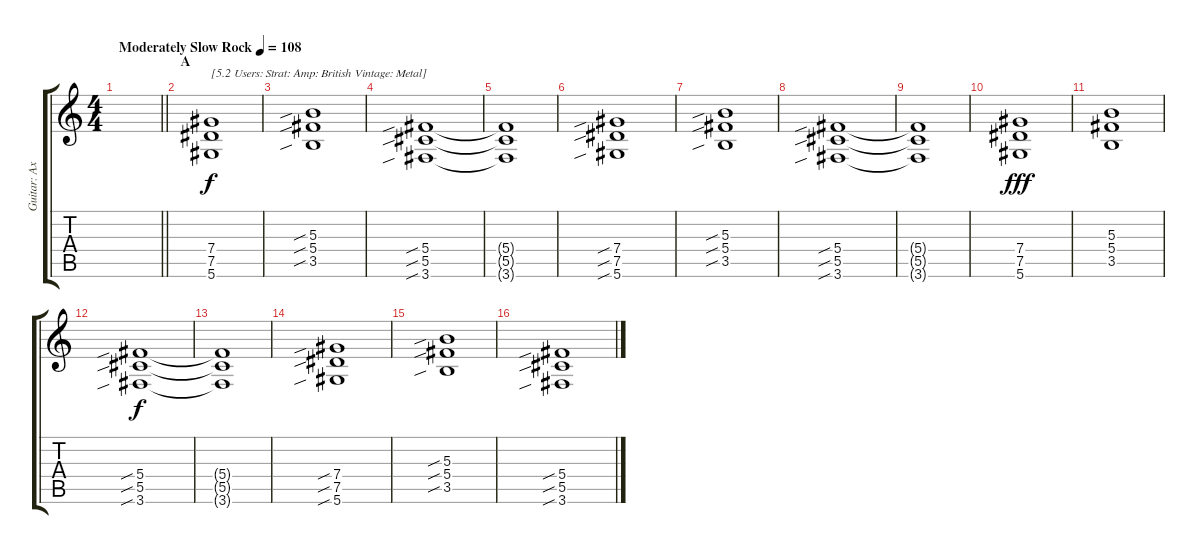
\track ("Guitar: Axel" "Guitar: Ax") {instrument distortionguitar}
\staff {score tabs}
\tuning (Eb4 Bb3 Gb3 Db3 Ab2 Eb2) {hide}
\ts (4 4)
\tempo (108 "Moderately Slow Rock")
\clef g2
\barLineRight lightlight
\ks c
|
\section ("" "A")
(7.4 7.5 5.6).1{txt "[5.2 Users: Strat: Amp: British Vintage: Metal]"} |
(5.3{sib} 5.4{sib} 3.5{sib}).1{dy f} |
(5.4{sib} 5.5{sib} 3.6{sib}).1 |
(5.4{t} 5.5{t} 3.6{t}).1 |
(7.4{sib} 7.5{sib} 5.6{sib}).1 |
(5.3{sib} 5.4{sib} 3.5{sib}).1 |
(5.4{sib} 5.5{sib} 3.6{sib}).1 |
(5.4{t} 5.5{t} 3.6{t}).1 |
(7.4 7.5 5.6).1{dy fff} |
(5.3 5.4 3.5).1 |
(5.4{sib} 5.5{sib} 3.6{sib}).1{dy f} |
(5.4{t} 5.5{t} 3.6{t}).1 |
(7.4{sib} 7.5{sib} 5.6{sib}).1 |
(5.3{sib} 5.4{sib} 3.5{sib}).1 |
(5.4{sib} 5.5{sib} 3.6{sib}).1
